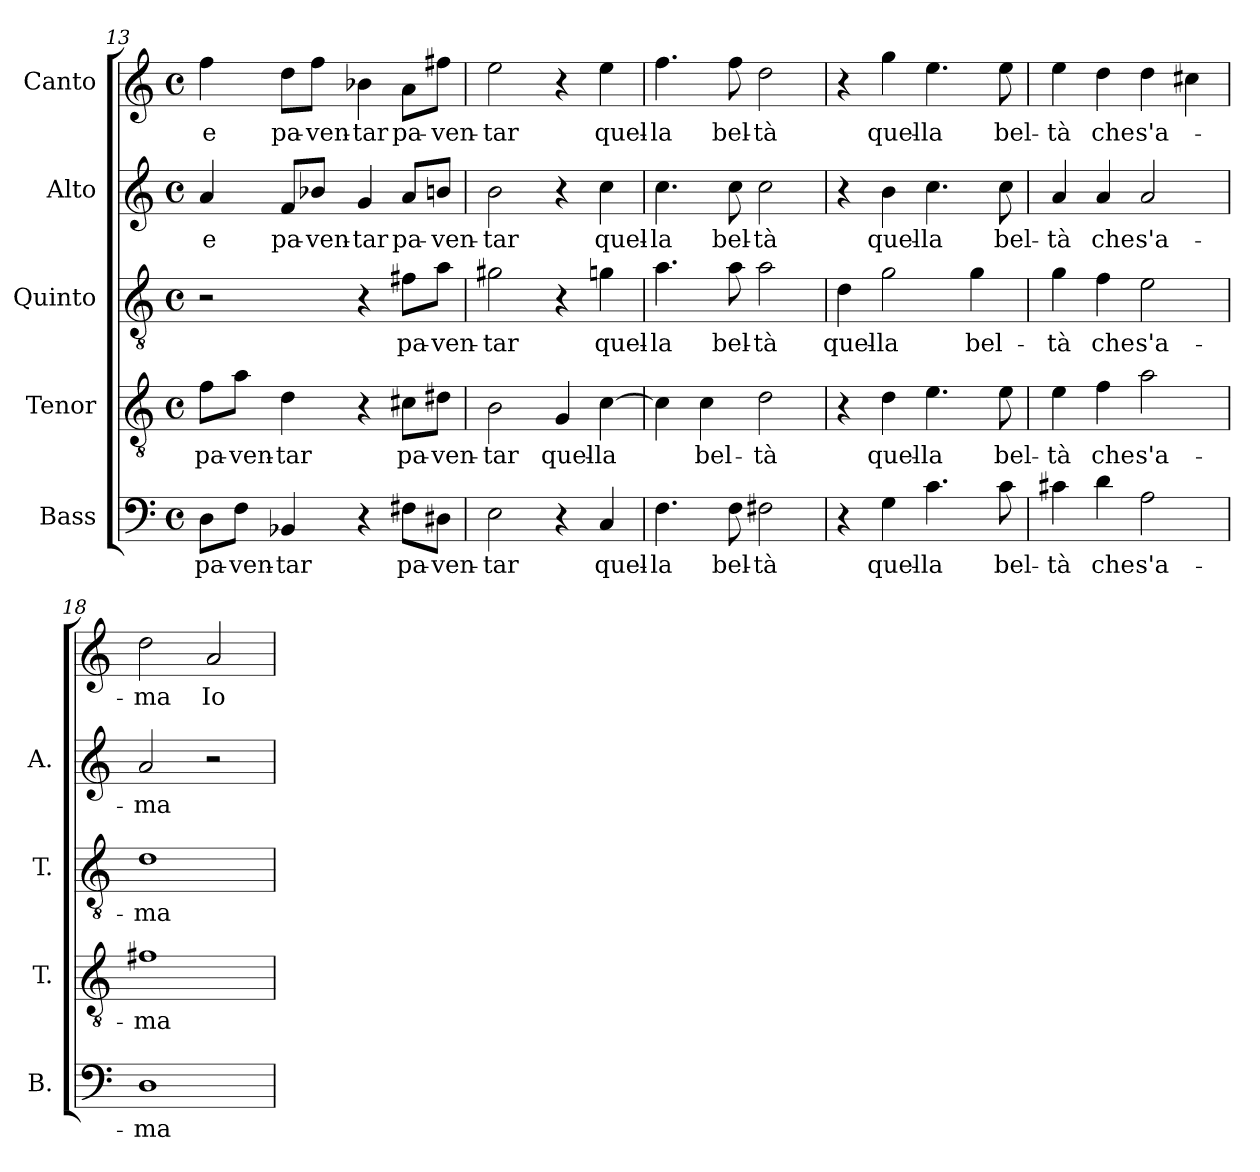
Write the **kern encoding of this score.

**kern	**text	**kern	**text	**kern	**text	**kern	**text	**kern	**text
*part5	*part5	*part4	*part4	*part3	*part3	*part2	*part2	*part1	*part1
*staff5	*staff5	*staff4	*staff4	*staff3	*staff3	*staff2	*staff2	*staff1	*staff1
*I"Bass	*	*I"Tenor	*	*I"Quinto	*	*I"Alto	*	*I"Canto	*
*I'B.	*	*I'T.	*	*I'T.	*	*I'A.	*	*	*
*clefF4	*	*clefGv2	*	*clefGv2	*	*clefG2	*	*clefG2	*
*	*	*ITrd7c12	*	*ITrd7c12	*	*	*	*	*
*k[]	*	*k[]	*	*k[]	*	*k[]	*	*k[]	*
*C:	*	*C:	*	*C:	*	*C:	*	*C:	*
*M4/4	*	*M4/4	*	*M4/4	*	*M4/4	*	*M4/4	*
*met(c)	*	*met(c)	*	*met(c)	*	*met(c)	*	*met(c)	*
=13	=13	=13	=13	=13	=13	=13	=13	=13	=13
!	!LO:LY:b:color=#000000	!	!	!	!	!	!	!	!
!	!	!	!LO:LY:b:color=#000000	!	!	!	!	!	!
!	!	!	!	!	!	!	!LO:LY:b:color=#000000	!	!
!	!	!	!	!	!	!	!	!	!LO:LY:b:color=#000000
8Di\L	pa-	8Fi\L	pa-	2r	.	4ai/	e	4ffi\	e
!	!LO:LY:b:color=#000000	!	!	!	!	!	!	!	!
!	!	!	!LO:LY:b:color=#000000	!	!	!	!	!	!
8Fi\J	-ven-	8Ai\J	-ven-	.	.	.	.	.	.
!	!LO:LY:b:color=#000000	!	!	!	!	!	!	!	!
!	!	!	!LO:LY:b:color=#000000	!	!	!	!	!	!
!	!	!	!	!	!	!	!LO:LY:b:color=#000000	!	!
!	!	!	!	!	!	!	!	!	!LO:LY:b:color=#000000
4BB-Xi/	-tar	4Di\	-tar	.	.	8fi/L	pa-	8ddi\L	pa-
!	!	!	!	!	!	!	!LO:LY:b:color=#000000	!	!
!	!	!	!	!	!	!	!	!	!LO:LY:b:color=#000000
.	.	.	.	.	.	8b-Xi/J	-ven-	8ffi\J	-ven-
!	!	!	!	!	!	!	!LO:LY:b:color=#000000	!	!
!	!	!	!	!	!	!	!	!	!LO:LY:b:color=#000000
4r	.	4r	.	4r	.	4gi/	-tar	4b-Xi\	-tar
!	!LO:LY:b:color=#000000	!	!	!	!	!	!	!	!
!	!	!	!LO:LY:b:color=#000000	!	!	!	!	!	!
!	!	!	!	!	!LO:LY:b:color=#000000	!	!	!	!
!	!	!	!	!	!	!	!LO:LY:b:color=#000000	!	!
!	!	!	!	!	!	!	!	!	!LO:LY:b:color=#000000
8F#Xi\L	pa-	8C#Xi\L	pa-	8F#Xi\L	pa-	8ai/L	pa-	8ai\L	pa-
!	!LO:LY:b:color=#000000	!	!	!	!	!	!	!	!
!	!	!	!LO:LY:b:color=#000000	!	!	!	!	!	!
!	!	!	!	!	!LO:LY:b:color=#000000	!	!	!	!
!	!	!	!	!	!	!	!LO:LY:b:color=#000000	!	!
!	!	!	!	!	!	!	!	!	!LO:LY:b:color=#000000
8D#Xi\J	-ven-	8D#Xi\J	-ven-	8Ai\J	-ven-	8bi/J	-ven-	8ff#Xi\J	-ven-
=14	=14	=14	=14	=14	=14	=14	=14	=14	=14
!	!LO:LY:b:color=#000000	!	!	!	!	!	!	!	!
!	!	!	!LO:LY:b:color=#000000	!	!	!	!	!	!
!	!	!	!	!	!LO:LY:b:color=#000000	!	!	!	!
!	!	!	!	!	!	!	!LO:LY:b:color=#000000	!	!
!	!	!	!	!	!	!	!	!	!LO:LY:b:color=#000000
2Ei\	-tar	2BBi\	-tar	2G#Xi\	-tar	2bi\	-tar	2eei\	-tar
!	!	!	!LO:LY:b:color=#000000	!	!	!	!	!	!
4r	.	4GGi/	quel-	4r	.	4r	.	4r	.
!	!LO:LY:b:color=#000000	!	!	!	!	!	!	!	!
!	!	!	!LO:LY:b:color=#000000	!	!	!	!	!	!
!	!	!	!	!	!LO:LY:b:color=#000000	!	!	!	!
!	!	!	!	!	!	!	!LO:LY:b:color=#000000	!	!
!	!	!	!	!	!	!	!	!	!LO:LY:b:color=#000000
4Ci/	quel-	[>4Ci\	-la	4Gi\	quel-	4cci\	quel-	4eei\	quel-
=15	=15	=15	=15	=15	=15	=15	=15	=15	=15
!	!LO:LY:b:color=#000000	!	!	!	!	!	!	!	!
!	!	!	!	!	!LO:LY:b:color=#000000	!	!	!	!
!	!	!	!	!	!	!	!LO:LY:b:color=#000000	!	!
!	!	!	!	!	!	!	!	!	!LO:LY:b:color=#000000
4.Fi\	-la	4Ci\]	.	4.Ai\	-la	4.cci\	-la	4.ffi\	-la
!	!	!	!LO:LY:b:color=#000000	!	!	!	!	!	!
.	.	4Ci\	bel-	.	.	.	.	.	.
!	!LO:LY:b:color=#000000	!	!	!	!	!	!	!	!
!	!	!	!	!	!LO:LY:b:color=#000000	!	!	!	!
!	!	!	!	!	!	!	!LO:LY:b:color=#000000	!	!
!	!	!	!	!	!	!	!	!	!LO:LY:b:color=#000000
8Fi\	bel-	.	.	8Ai\	bel-	8cci\	bel-	8ffi\	bel-
!	!LO:LY:b:color=#000000	!	!	!	!	!	!	!	!
!	!	!	!LO:LY:b:color=#000000	!	!	!	!	!	!
!	!	!	!	!	!LO:LY:b:color=#000000	!	!	!	!
!	!	!	!	!	!	!	!LO:LY:b:color=#000000	!	!
!	!	!	!	!	!	!	!	!	!LO:LY:b:color=#000000
2F#Xi\	-tà	2Di\	-tà	2Ai\	-tà	2cci\	-tà	2ddi\	-tà
=16	=16	=16	=16	=16	=16	=16	=16	=16	=16
!	!	!	!	!	!LO:LY:b:color=#000000	!	!	!	!
4r	.	4r	.	4Di\	quel-	4r	.	4r	.
!	!LO:LY:b:color=#000000	!	!	!	!	!	!	!	!
!	!	!	!LO:LY:b:color=#000000	!	!	!	!	!	!
!	!	!	!	!	!LO:LY:b:color=#000000	!	!	!	!
!	!	!	!	!	!	!	!LO:LY:b:color=#000000	!	!
!	!	!	!	!	!	!	!	!	!LO:LY:b:color=#000000
4Gi\	quel-	4Di\	quel-	2Gi\	-la	4bi\	quel-	4ggi\	quel-
!	!LO:LY:b:color=#000000	!	!	!	!	!	!	!	!
!	!	!	!LO:LY:b:color=#000000	!	!	!	!	!	!
!	!	!	!	!	!	!	!LO:LY:b:color=#000000	!	!
!	!	!	!	!	!	!	!	!	!LO:LY:b:color=#000000
4.ci\	-la	4.Ei\	-la	.	.	4.cci\	-la	4.eei\	-la
!	!	!	!	!	!LO:LY:b:color=#000000	!	!	!	!
.	.	.	.	4Gi\	bel-	.	.	.	.
!	!LO:LY:b:color=#000000	!	!	!	!	!	!	!	!
!	!	!	!LO:LY:b:color=#000000	!	!	!	!	!	!
!	!	!	!	!	!	!	!LO:LY:b:color=#000000	!	!
!	!	!	!	!	!	!	!	!	!LO:LY:b:color=#000000
8ci\	bel-	8Ei\	bel-	.	.	8cci\	bel-	8eei\	bel-
!!LO:LB:g=z
=17	=17	=17	=17	=17	=17	=17	=17	=17	=17
!	!LO:LY:b:color=#000000	!	!	!	!	!	!	!	!
!	!	!	!LO:LY:b:color=#000000	!	!	!	!	!	!
!	!	!	!	!	!LO:LY:b:color=#000000	!	!	!	!
!	!	!	!	!	!	!	!LO:LY:b:color=#000000	!	!
!	!	!	!	!	!	!	!	!	!LO:LY:b:color=#000000
4c#Xi\	-tà	4Ei\	-tà	4Gi\	-tà	4ai/	-tà	4eei\	-tà
!	!LO:LY:b:color=#000000	!	!	!	!	!	!	!	!
!	!	!	!LO:LY:b:color=#000000	!	!	!	!	!	!
!	!	!	!	!	!LO:LY:b:color=#000000	!	!	!	!
!	!	!	!	!	!	!	!LO:LY:b:color=#000000	!	!
!	!	!	!	!	!	!	!	!	!LO:LY:b:color=#000000
4di\	che	4Fi\	che	4Fi\	che	4ai/	che	4ddi\	che
!	!LO:LY:b:color=#000000	!	!	!	!	!	!	!	!
!	!	!	!LO:LY:b:color=#000000	!	!	!	!	!	!
!	!	!	!	!	!LO:LY:b:color=#000000	!	!	!	!
!	!	!	!	!	!	!	!LO:LY:b:color=#000000	!	!
!	!	!	!	!	!	!	!	!	!LO:LY:b:color=#000000
2Ai\	s'a-	2Ai\	s'a-	2Ei\	s'a-	2ai/	s'a-	4ddi\	s'a-
.	.	.	.	.	.	.	.	4cc#Xi\	.
=18	=18	=18	=18	=18	=18	=18	=18	=18	=18
!	!LO:LY:b:color=#000000	!	!	!	!	!	!	!	!
!	!	!	!LO:LY:b:color=#000000	!	!	!	!	!	!
!	!	!	!	!	!LO:LY:b:color=#000000	!	!	!	!
!	!	!	!	!	!	!	!LO:LY:b:color=#000000	!	!
!	!	!	!	!	!	!	!	!	!LO:LY:b:color=#000000
1Di	-ma	1F#Xi	-ma	1Di	-ma	2ai/	-ma	2ddi\	-ma
!	!	!	!	!	!	!	!	!	!LO:LY:b:color=#000000
.	.	.	.	.	.	2r	.	2ai/	Io
=	=	=	=	=	=	=	=	=	=
*-	*-	*-	*-	*-	*-	*-	*-	*-	*-
